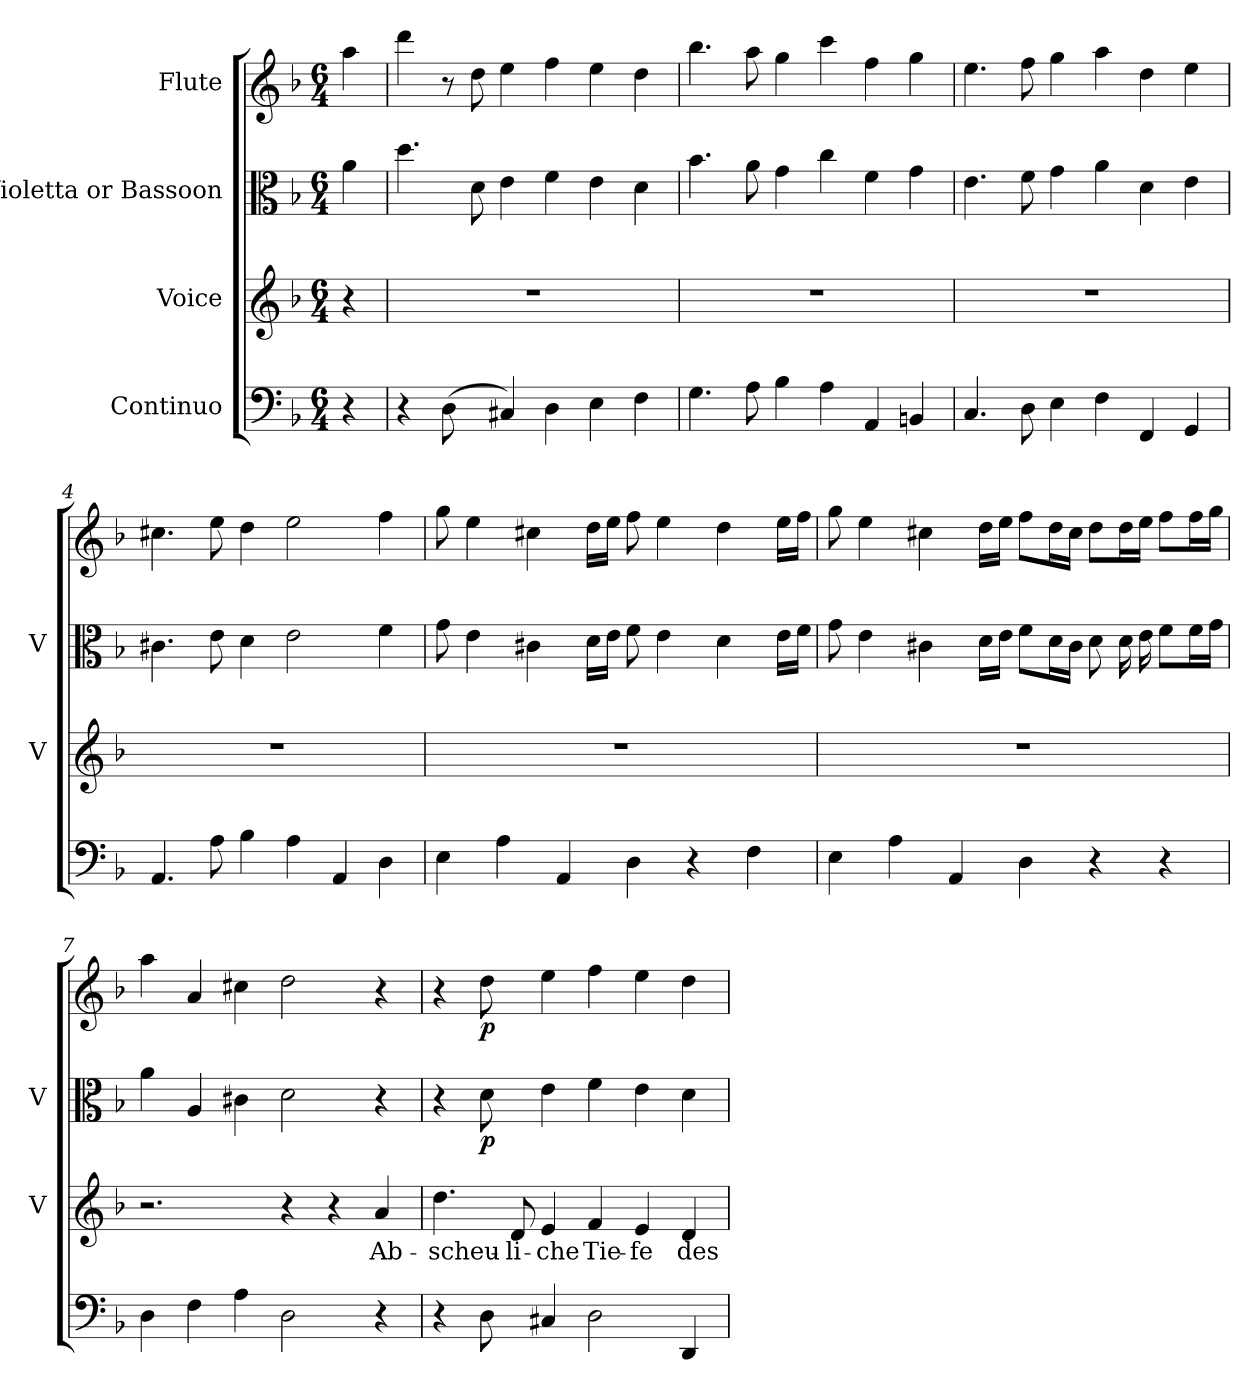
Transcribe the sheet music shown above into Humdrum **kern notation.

**kern	**kern	**text	**kern	**dynam	**kern	**dynam
*part4	*part3	*part3	*part2	*part2	*part1	*part1
*staff4	*staff3	*staff3	*staff2	*staff2	*staff1	*staff1
*I"Continuo	*I"Voice	*	*I"Violetta or Bassoon	*	*I"Flute	*
*	*I'V	*	*I'V	*	*	*
*clefF4	*clefG2	*	*clefC3	*	*clefG2	*
*k[b-]	*k[b-]	*	*k[b-]	*	*k[b-]	*
*M6/4	*M6/4	*	*M6/4	*	*M6/4	*
=	=	=	=	=	=	=
!	!	!	!	!	!	!LO:DY:a
4r	4r	.	4a\	.	4aa\	Moderato
=1	=1	=1	=1	=1	=1	=1
4r	1.r	.	4.dd\	.	4ddd\	.
(<8D\	.	.	.	.	8r	.
8ryy	.	.	8d\	.	8dd\	.
4C#X/)	.	.	4e\	.	4ee\	.
4D\	.	.	4f\	.	4ff\	.
4E\	.	.	4e\	.	4ee\	.
4F\	.	.	4d\	.	4dd\	.
=2	=2	=2	=2	=2	=2	=2
4.G\	1.r	.	4.b-\	.	4.bb-\	.
8A\	.	.	8a\	.	8aa\	.
4B-\	.	.	4g\	.	4gg\	.
4A\	.	.	4cc\	.	4ccc\	.
4AA/	.	.	4f\	.	4ff\	.
4BBn/	.	.	4g\	.	4gg\	.
=3	=3	=3	=3	=3	=3	=3
4.C/	1.r	.	4.e\	.	4.ee\	.
8D\	.	.	8f\	.	8ff\	.
4E\	.	.	4g\	.	4gg\	.
4F\	.	.	4a\	.	4aa\	.
4FF/	.	.	4d\	.	4dd\	.
4GG/	.	.	4e\	.	4ee\	.
=4	=4	=4	=4	=4	=4	=4
4.AA/	1.r	.	4.c#X\	.	4.cc#X\	.
8A\	.	.	8e\	.	8ee\	.
4B-\	.	.	4d\	.	4dd\	.
4A\	.	.	2e\	.	2ee\	.
4AA/	.	.	.	.	.	.
4D\	.	.	4f\	.	4ff\	.
!!LO:LB:g=z
=5	=5	=5	=5	=5	=5	=5
4E\	1.r	.	8g\	.	8gg\	.
.	.	.	4e\	.	4ee\	.
4A\	.	.	.	.	.	.
.	.	.	4c#X\	.	4cc#X\	.
4AA/	.	.	.	.	.	.
.	.	.	16d\LL	.	16dd\LL	.
.	.	.	16e\JJ	.	16ee\JJ	.
4D\	.	.	8f\	.	8ff\	.
.	.	.	4e\	.	4ee\	.
4r	.	.	.	.	.	.
.	.	.	4d\	.	4dd\	.
4F\	.	.	.	.	.	.
.	.	.	16e\LL	.	16ee\LL	.
.	.	.	16f\JJ	.	16ff\JJ	.
=6	=6	=6	=6	=6	=6	=6
4E\	1.r	.	8g\	.	8gg\	.
.	.	.	4e\	.	4ee\	.
4A\	.	.	.	.	.	.
.	.	.	4c#X\	.	4cc#X\	.
4AA/	.	.	.	.	.	.
.	.	.	16d\LL	.	16dd\LL	.
.	.	.	16e\JJ	.	16ee\JJ	.
4D\	.	.	8f\L	.	8ff\L	.
.	.	.	16d\L	.	16dd\L	.
.	.	.	16c#\JJ	.	16cc#\JJ	.
4r	.	.	8d\	.	8dd\L	.
.	.	.	16d\	.	16dd\L	.
.	.	.	16e\	.	16ee\JJ	.
4r	.	.	8f\L	.	8ff\L	.
.	.	.	16f\L	.	16ff\L	.
.	.	.	16g\JJ	.	16gg\JJ	.
=7	=7	=7	=7	=7	=7	=7
4D\	2.r	.	4a\	.	4aa\	.
4F\	.	.	4A/	.	4a/	.
4A\	.	.	4c#X\	.	4cc#X\	.
2D\	4r	.	2d\	.	2dd\	.
.	4r	.	.	.	.	.
4r	4a/	Ab-	4r	.	4r	.
=8	=8	=8	=8	=8	=8	=8
4r	4.dd\	-scheu-	4r	.	4r	.
!	!	!	!	!LO:DY:b	!	!LO:DY:b
8D\	.	.	8d\	p	8dd\	p
8ryy	8d/	-li-	8ryy	.	8ryy	.
4C#X/	4e/	-che	4e\	.	4ee\	.
2D\	4f/	Tie-	4f\	.	4ff\	.
.	4e/	-fe	4e\	.	4ee\	.
4DD/	4d/	des	4d\	.	4dd\	.
=	=	=	=	=	=	=
*-	*-	*-	*-	*-	*-	*-
